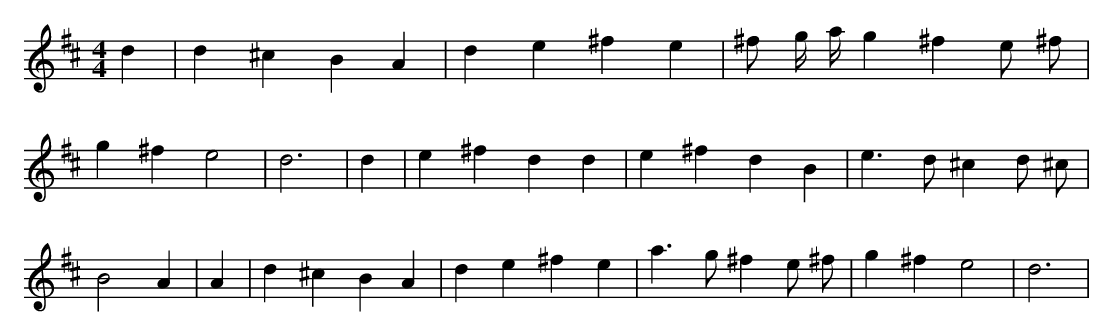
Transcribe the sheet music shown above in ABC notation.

X:1
M:4/4
L:1/8
K:D
d2 | d2 ^c2 B2 A2 | d2 e2 ^f2 e2 | ^f g/2 a/2 g2 ^f2 e ^f | g2 ^f2 e4 | d6 | d2 | e2 ^f2 d2 d2 | e2 ^f2 d2 B2 | e3 d ^c2 d ^c | B4 A2 | A2 | d2 ^c2 B2 A2 | d2 e2 ^f2 e2 | a3 g ^f2 e ^f | g2 ^f2 e4 | d6 |
